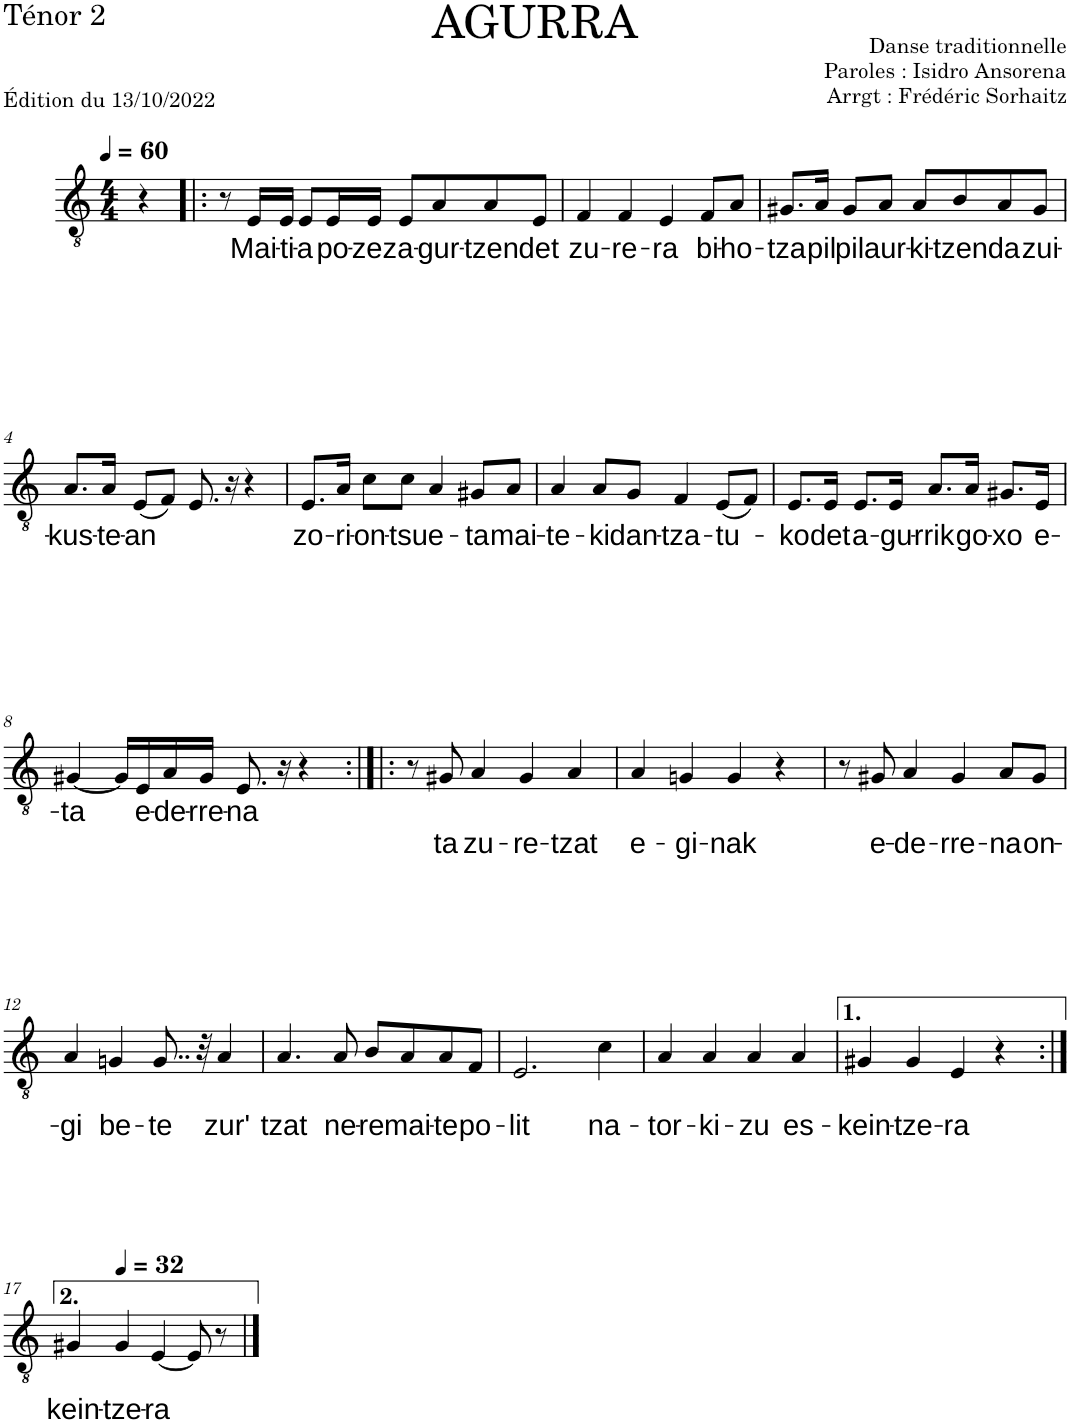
**kern	**text	**text
*part1	*part1	*part1
*staff1	*staff1	*staff1
*I"Ténor 2	*	*
*I'T.2	*	*
*clefGv2	*	*
*k[]	*	*
*M4/4	*	*
*MM60	*	*
=	=	=
4r	.	.
=1!|:	=1!|:	=1!|:
8r	.	.
!	!LO:LY:b	!
16E/LL	Mai-	.
!	!LO:LY:b	!
16E/JJ	-ti-	.
!	!LO:LY:b	!
8E/L	-a	.
!	!LO:LY:b	!
16E/L	po-	.
!	!LO:LY:b	!
16E/JJ	-zez	.
!	!LO:LY:b	!
8E/L	a-	.
!	!LO:LY:b	!
8A/	-gur-	.
!	!LO:LY:b	!
8A/	-tzen	.
!	!LO:LY:b	!
8E/J	det	.
=2	=2	=2
!	!LO:LY:b	!
4F/	zu-	.
!	!LO:LY:b	!
4F/	-re-	.
!	!LO:LY:b	!
4E/	-ra	.
!	!LO:LY:b	!
8F/L	bi-	.
!	!LO:LY:b	!
8A/J	-ho-	.
=3	=3	=3
!	!LO:LY:b	!
8.G#X/L	-tza	.
!	!LO:LY:b	!
16A/Jk	pil	.
!	!LO:LY:b	!
8G#/L	pil	.
!	!LO:LY:b	!
8A/J	aur-	.
!	!LO:LY:b	!
8A/L	-ki-	.
!	!LO:LY:b	!
8B/	-tzen	.
!	!LO:LY:b	!
8A/	da	.
!	!LO:LY:b	!
8G#/J	zui-	.
!!LO:LB:g=z
=4	=4	=4
!	!LO:LY:b	!
8.A/L	-kus-	.
!	!LO:LY:b	!
16A/Jk	-te-	.
!	!LO:LY:b	!
(8E/L	-an	.
8F/J)	.	.
8.E/	.	.
16r	.	.
4r	.	.
=5	=5	=5
!	!LO:LY:b	!
8.E/L	zo-	.
!	!LO:LY:b	!
16A/Jk	-ri-	.
!	!LO:LY:b	!
8c\L	-on-	.
!	!LO:LY:b	!
8c\J	-tsu	.
!	!LO:LY:b	!
4A/	e-	.
!	!LO:LY:b	!
8G#X/L	-ta	.
!	!LO:LY:b	!
8A/J	mai-	.
=6	=6	=6
!	!LO:LY:b	!
4A/	-te-	.
!	!LO:LY:b	!
8A/L	-ki	.
!	!LO:LY:b	!
8G/J	dan-	.
!	!LO:LY:b	!
4F/	-tza-	.
!	!LO:LY:b	!
(8E/L	-tu-	.
8F/J)	.	.
=7	=7	=7
!	!LO:LY:b	!
8.E/L	-ko	.
!	!LO:LY:b	!
16E/Jk	det	.
!	!LO:LY:b	!
8.E/L	a-	.
!	!LO:LY:b	!
16E/Jk	-gu-	.
!	!LO:LY:b	!
8.A/L	-rrik	.
!	!LO:LY:b	!
16A/Jk	go-	.
!	!LO:LY:b	!
8.G#X/L	-xo	.
!	!LO:LY:b	!
16E/Jk	e-	.
!!LO:LB:g=z
=8	=8	=8
!	!LO:LY:b	!
[4G#X/	-ta	.
16G#/LL]	.	.
!	!LO:LY:b	!
16E/	e-	.
!	!LO:LY:b	!
16A/	-de-	.
!	!LO:LY:b	!
16G#/JJ	-rre-	.
!	!LO:LY:b	!
8.E/	-na	.
16r	.	.
4r	.	.
=9:|!|:	=9:|!|:	=9:|!|:
8r	.	.
!	!	!LO:LY:b
8G#X/	.	ta
!	!	!LO:LY:b
4A/	.	zu-
!	!	!LO:LY:b
4G#/	.	-re-
!	!	!LO:LY:b
4A/	.	-tzat
=10	=10	=10
!	!	!LO:LY:b
4A/	.	e-
!	!	!LO:LY:b
4Gn/	.	-gi-
!	!	!LO:LY:b
4G/	.	-nak
4r	.	.
=11	=11	=11
8r	.	.
!	!	!LO:LY:b
8G#X/	.	e-
!	!	!LO:LY:b
4A/	.	-de-
!	!	!LO:LY:b
4G#/	.	-rre-
!	!	!LO:LY:b
8A/L	.	-na
!	!	!LO:LY:b
8G#/J	.	on-
!!LO:LB:g=z
=12	=12	=12
!	!	!LO:LY:b
4A/	.	-gi
!	!	!LO:LY:b
4Gn/	.	be-
!	!	!LO:LY:b
8..G/	.	-te
32r	.	.
!	!	!LO:LY:b
4A/	.	zur'
=13	=13	=13
!	!	!LO:LY:b
4.A/	.	-tzat
!	!	!LO:LY:b
8A/	.	ne-
!	!	!LO:LY:b
8B/L	.	-re
!	!	!LO:LY:b
8A/	.	mai-
!	!	!LO:LY:b
8A/	.	-te
!	!	!LO:LY:b
8F/J	.	po-
=14	=14	=14
!	!	!LO:LY:b
2.E/	.	-lit
!	!	!LO:LY:b
4c\	.	na-
=15	=15	=15
!	!	!LO:LY:b
4A/	.	-tor-
!	!	!LO:LY:b
4A/	.	-ki-
!	!	!LO:LY:b
4A/	.	-zu
!	!	!LO:LY:b
4A/	.	es-
=16	=16	=16
!	!	!LO:LY:b
4G#X/	.	-kein-
!	!	!LO:LY:b
4G#/	.	-tze-
!	!	!LO:LY:b
4E/	.	-ra
4r	.	.
!!LO:LB:g=z
=17:|!	=17:|!	=17:|!
!	!	!LO:LY:b
4G#X/	.	-kein-
*MM32	*	*
!	!	!LO:LY:b
4G#/	.	-tze-
!	!	!LO:LY:b
[4E/	.	-ra
8E/]	.	.
8r	.	.
==	==	==
*-	*-	*-
